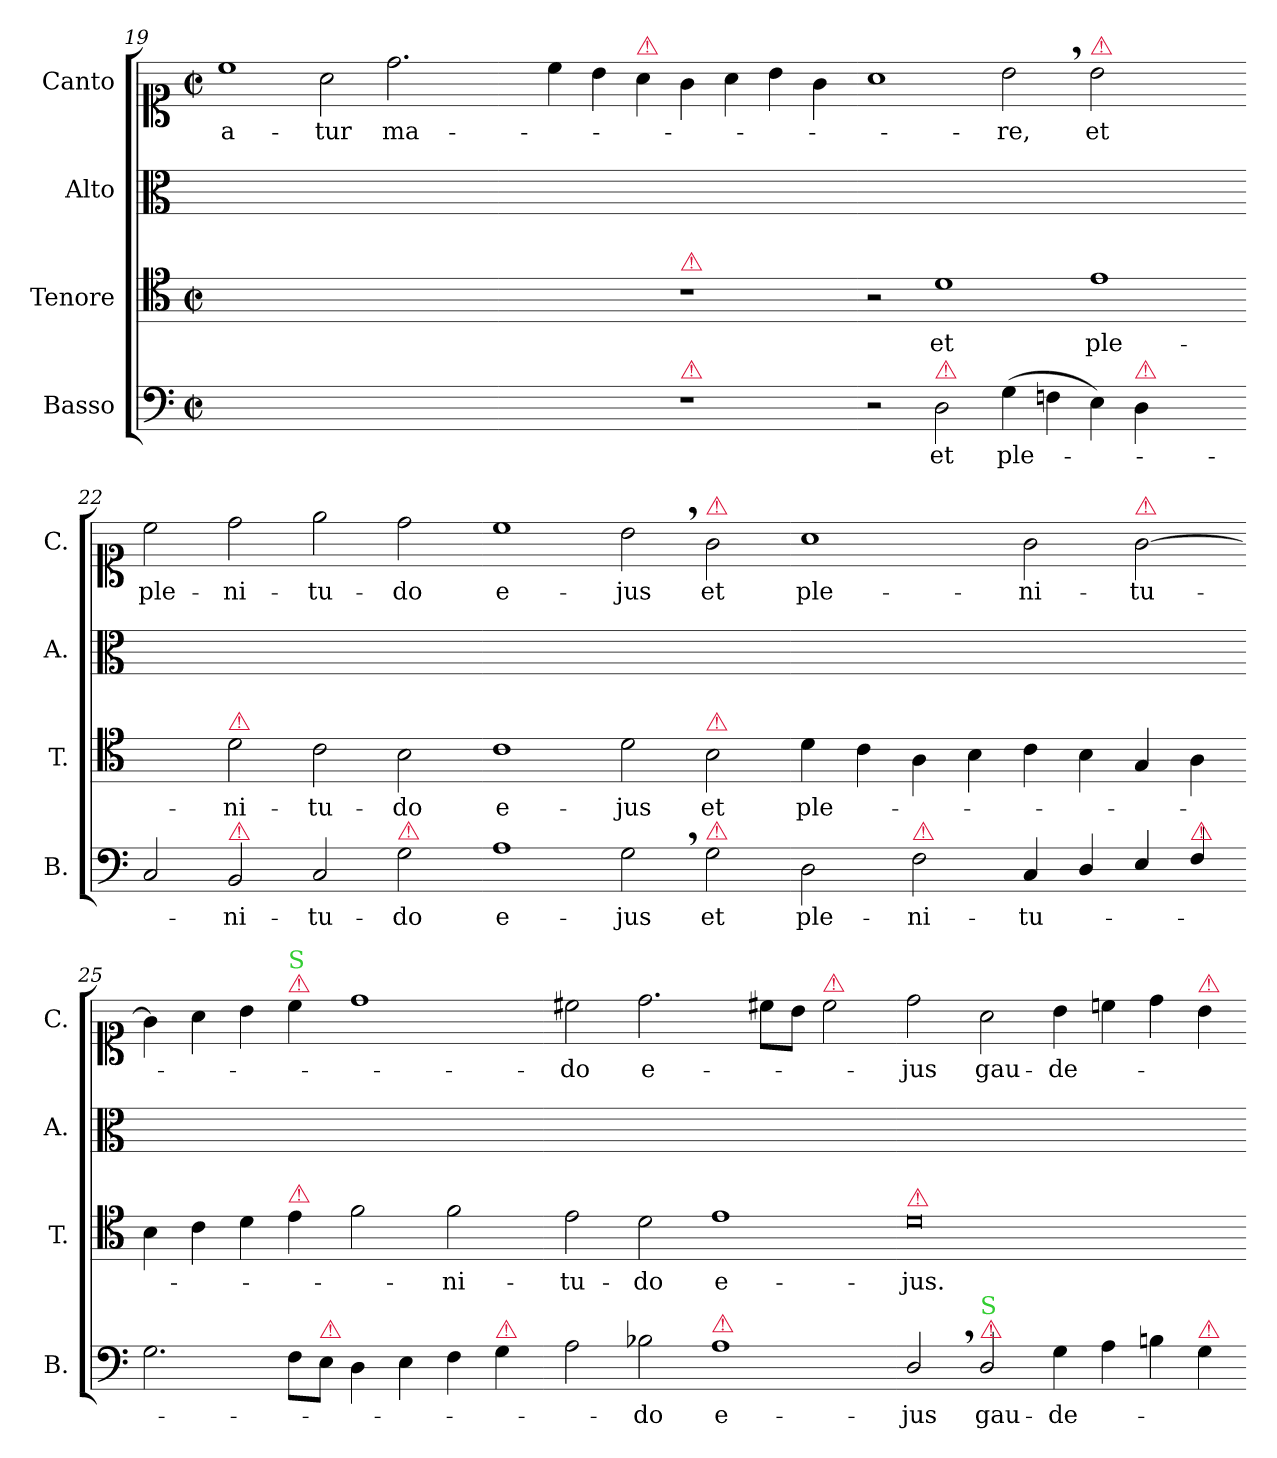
**kern	**text	**kern	**text	**kern	**kern	**text
*part4	*part4	*part3	*part3	*part2	*part1	*part1
*staff4	*staff4	*staff3	*staff3	*staff2	*staff1	*staff1
*I"Basso	*	*I"Tenore	*	*I"Alto	*I"Canto	*
*I'B.	*	*I'T.	*	*I'A.	*I'C.	*
*clefF4	*	*clefC4	*	*clefC3	*clefC1	*
*k[]	*	*k[]	*	*k[]	*k[]	*
*M2/1	*	*M2/1	*	*	*M2/1	*
*met(c|)	*	*met(c|)	*	*	*met(c|)	*
=19	=19	=19	=19	=19	=19	=19
0ryy	.	0ryy	.	0ryy	1cc\	-a-
.	.	.	.	.	2a\	-tur
.	.	.	.	.	2.dd\	ma-
4ryy	.	4ryy	.	4ryy	.	.
=20-	=20-	=20-	=20-	=20-	=20-	=20-
1ryy	.	1ryy	.	0ryy	4ryy	.
.	.	.	.	.	4cc\	.
.	.	.	.	.	4b\	.
!	!	!	!	!	!LO:TX:a:color=crimson:t=⚠	!
.	.	.	.	.	4a\	.
!	!	!LO:TX:a:color=crimson:t=⚠	!	!	!	!
!LO:TX:a:color=crimson:t=⚠	!	!	!	!	!	!
1r	.	1r	.	.	4g\	.
.	.	.	.	.	4a\	.
.	.	.	.	.	4b\	.
.	.	.	.	.	4g\	.
=21-	=21-	=21-	=21-	=21-	=21-	=21-
2r	.	2r	.	0ryy	1a\	.
!LO:TX:a:color=crimson:t=⚠	!	!	!	!	!	!
2D\	et	1d\	et	.	.	.
(4G\	ple-	.	.	.	2b,\	-re,
4Fn\	.	.	.	.	.	.
!	!	!	!	!	!LO:TX:a:color=crimson:t=⚠	!
4E\)	.	1e\	ple-	.	2b\	et
!LO:TX:a:color=crimson:t=⚠	!	!	!	!	!	!
4D\	.	.	.	.	.	.
2ryy	.	.	.	2ryy	2ryy	.
=22-	=22-	=22-	=22-	=22-	=22-	=22-
2C/	.	2ryy	.	0ryy	2cc\	ple-
!	!	!LO:TX:a:color=crimson:t=⚠	!	!	!	!
!LO:TX:a:color=crimson:t=⚠	!	!	!	!	!	!
2BB/	-ni-	2d\	-ni-	.	2dd\	-ni-
2C/	-tu-	2c\	-tu-	.	2ee\	-tu-
!LO:TX:a:color=crimson:t=⚠	!	!	!	!	!	!
2G\	-do	2B\	-do	.	2dd\	-do
=23-	=23-	=23-	=23-	=23-	=23-	=23-
1A\	e-	1c\	e-	0ryy	1cc\	e-
2G,\	-jus	2d\	-jus	.	2b,\	-jus
!	!	!	!	!	!LO:TX:a:color=crimson:t=⚠	!
!	!	!LO:TX:a:color=crimson:t=⚠	!	!	!	!
!LO:TX:a:color=crimson:t=⚠	!	!	!	!	!	!
2G\	et	2B\	et	.	2g\	et
=24-	=24-	=24-	=24-	=24-	=24-	=24-
2D\	ple-	4d\	ple-	0ryy	1a\	ple-
.	.	4c\	.	.	.	.
!LO:TX:a:color=crimson:t=⚠	!	!	!	!	!	!
2F\	-ni-	4A\	.	.	.	.
.	.	4B\	.	.	.	.
4C/	-tu-	4c\	.	.	2g\	-ni-
4D/	.	4B\	.	.	.	.
!	!	!	!	!	!LO:TX:a:color=crimson:t=⚠	!
4E/	.	4G/	.	.	[2g\	-tu-
!LO:TX:a:color=crimson:t=⚠	!	!	!	!	!	!
4F/	.	4A\	.	.	.	.
=25-	=25-	=25-	=25-	=25-	=25-	=25-
2.G\	.	4B\	.	0ryy	4g!\]	.
.	.	4c\	.	.	4a\	.
.	.	4d\	.	.	4b\	.
!	!	!	!	!	!LO:TX:a:color=crimson:t=⚠	!
!	!	!	!	!	!LO:TX:a:color=limegreen:t=S	!
!	!	!LO:TX:a:color=crimson:t=⚠	!	!	!	!
8F\L	.	4e\	.	.	4cc\	.
!LO:TX:a:color=crimson:t=⚠	!	!	!	!	!	!
8E\J	.	.	.	.	.	.
4D\	.	2f\	.	.	1dd\	.
4E\	.	.	.	.	.	.
4F\	.	2f\	-ni-	.	.	.
!LO:TX:a:color=crimson:t=⚠	!	!	!	!	!	!
4G\	.	.	.	.	.	.
=26-	=26-	=26-	=26-	=26-	=26-	=26-
2A\	.	2e\	-tu-	0ryy	2cc#X\	-do
2B-X\	-do	2d\	-do	.	2.dd\	e-
!LO:TX:a:color=crimson:t=⚠	!	!	!	!	!	!
1A\	e-	1e\	e-	.	.	.
.	.	.	.	.	8cc#X\L	.
.	.	.	.	.	8b\J	.
!	!	!	!	!	!LO:TX:a:color=crimson:t=⚠	!
.	.	.	.	.	2cc#\	.
=27-	=27-	=27-	=27-	=27-	=27-	=27-
!	!	!LO:TX:a:color=crimson:t=⚠	!	!	!	!
2D,/	-jus	0d\	-jus.	0ryy	2dd\	-jus
!LO:TX:a:color=crimson:t=⚠	!	!	!	!	!	!
!LO:TX:a:color=limegreen:t=S	!	!	!	!	!	!
2D/	gau-	.	.	.	2a\	gau-
4G\	-de-	.	.	.	4b\	-de-
4A\	.	.	.	.	4ccn\	.
4Bn\	.	.	.	.	4dd\	.
!	!	!	!	!	!LO:TX:a:color=crimson:t=⚠	!
!LO:TX:a:color=crimson:t=⚠	!	!	!	!	!	!
4G\	.	.	.	.	4b\	.
=-	=-	=-	=-	=-	=-	=-
*-	*-	*-	*-	*-	*-	*-
